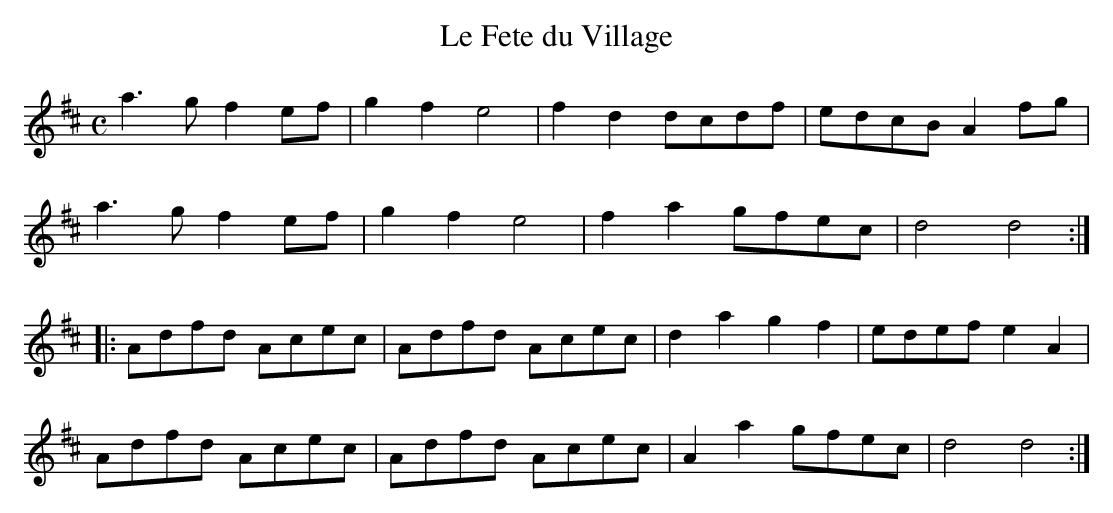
X:1
T:Le Fete du Village
M:C
L:1/8
K:D
a3g f2ef | g2f2 e4 | f2d2 dcdf | edcB A2fg |
a3g f2ef | g2f2 e4 | f2a2 gfec | d4 d4 :|
|:Adfd Acec | Adfd Acec | d2a2 g2f2 | edef e2A2 |
Adfd Acec | Adfd Acec | A2a2 gfec | d4 d4:|
